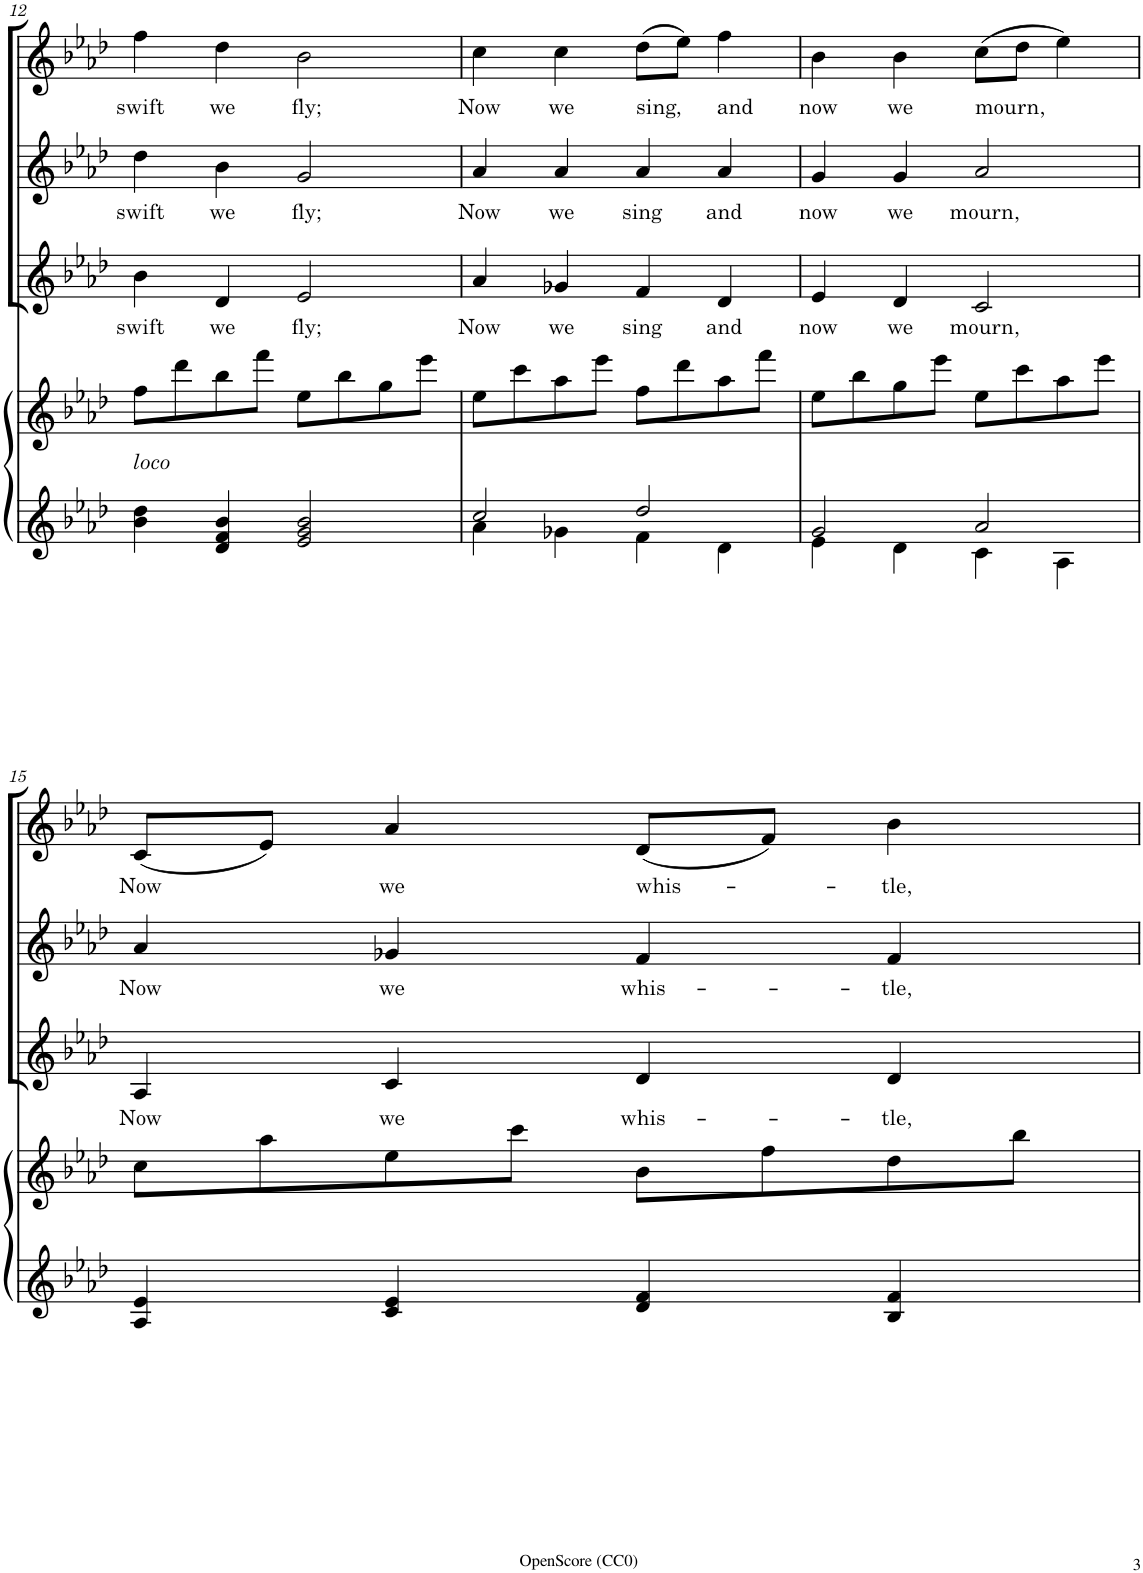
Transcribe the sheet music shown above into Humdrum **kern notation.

**kern	**kern	**kern	**text	**kern	**text	**kern	**text
*part4	*part4	*part3	*part3	*part2	*part2	*part1	*part1
*staff5	*staff4	*staff3	*staff3	*staff2	*staff2	*staff1	*staff1
*I"Piano	*	*I"Voice 3	*	*I"Voice 2	*	*I"Voice 1	*
*I'Pno	*	*	*	*	*	*	*
!!LO:PB:g=z
*clefG2	*clefG2	*clefG2	*	*clefG2	*	*clefG2	*
*k[b-e-a-d-]	*k[b-e-a-d-]	*k[b-e-a-d-]	*	*k[b-e-a-d-]	*	*k[b-e-a-d-]	*
*M2/2	*M2/2	*M2/2	*	*M2/2	*	*M2/2	*
*met(c|)	*met(c|)	*met(c|)	*	*met(c|)	*	*met(c|)	*
=12	=12	=12	=12	=12	=12	=12	=12
!	!LO:TX:b:i:t=loco	!	!	!	!	!	!
!	!	!	!LO:LY:b	!	!LO:LY:b	!	!LO:LY:b
4b-\ 4dd-\	8ff\L	4b-\	swift	4dd-\	swift	4ff\	swift
.	8ddd-\	.	.	.	.	.	.
!	!	!	!LO:LY:b	!	!LO:LY:b	!	!LO:LY:b
4d-/ 4f/ 4b-/	8bb-\	4d-/	we	4b-\	we	4dd-\	we
.	8fff\J	.	.	.	.	.	.
!	!	!	!LO:LY:b	!	!LO:LY:b	!	!LO:LY:b
2e-/ 2g/ 2b-/	8ee-\L	2e-/	fly;	2g/	fly;	2b-\	fly;
.	8bb-\	.	.	.	.	.	.
.	8gg\	.	.	.	.	.	.
.	8eee-\J	.	.	.	.	.	.
=13	=13	=13	=13	=13	=13	=13	=13
*^	*	*	*	*	*	*	*
!	!	!	!	!LO:LY:b	!	!LO:LY:b	!	!LO:LY:b
2cc/	4a-\	8ee-\L	4a-/	Now	4a-/	Now	4cc\	Now
.	.	8ccc\	.	.	.	.	.	.
!	!	!	!	!LO:LY:b	!	!LO:LY:b	!	!LO:LY:b
.	4g-X\	8aa-\	4g-X/	we	4a-/	we	4cc\	we
.	.	8eee-\J	.	.	.	.	.	.
!	!	!	!	!LO:LY:b	!	!LO:LY:b	!	!LO:LY:b
2dd-/	4f\	8ff\L	4f/	sing	4a-/	sing	(8dd-\L	sing,
.	.	8ddd-\	.	.	.	.	8ee-\J)	.
!	!	!	!	!LO:LY:b	!	!LO:LY:b	!	!LO:LY:b
.	4d-\	8aa-\	4d-/	and	4a-/	and	4ff\	and
.	.	8fff\J	.	.	.	.	.	.
=14	=14	=14	=14	=14	=14	=14	=14	=14
!	!	!	!	!LO:LY:b	!	!LO:LY:b	!	!LO:LY:b
2g/	4e-\	8ee-\L	4e-/	now	4g/	now	4b-\	now
.	.	8bb-\	.	.	.	.	.	.
!	!	!	!	!LO:LY:b	!	!LO:LY:b	!	!LO:LY:b
.	4d-\	8gg\	4d-/	we	4g/	we	4b-\	we
.	.	8eee-\J	.	.	.	.	.	.
!	!	!	!	!LO:LY:b	!	!LO:LY:b	!	!LO:LY:b
2a-/	4c\	8ee-\L	2c/	mourn,	2a-/	mourn,	(8cc\L	mourn,
.	.	8ccc\	.	.	.	.	8dd-\J	.
.	4A-\	8aa-\	.	.	.	.	4ee-\)	.
.	.	8eee-\J	.	.	.	.	.	.
*v	*v	*	*	*	*	*	*	*
!!LO:LB:g=z
=15	=15	=15	=15	=15	=15	=15	=15
!	!	!	!LO:LY:b	!	!LO:LY:b	!	!LO:LY:b
4A-/ 4e-/	8cc\L	4A-/	Now	4a-/	Now	(8c/L	Now
.	8aa-\	.	.	.	.	8e-/J)	.
!	!	!	!LO:LY:b	!	!LO:LY:b	!	!LO:LY:b
4c/ 4e-/	8ee-\	4c/	we	4g-X/	we	4a-/	we
.	8ccc\J	.	.	.	.	.	.
!	!	!	!LO:LY:b	!	!LO:LY:b	!	!LO:LY:b
4d-/ 4f/	8b-\L	4d-/	whis-	4f/	whis-	(8d-/L	whis-
.	8ff\	.	.	.	.	8f/J)	.
!	!	!	!LO:LY:b	!	!LO:LY:b	!	!LO:LY:b
4B-/ 4f/	8dd-\	4d-/	-tle,	4f/	-tle,	4b-\	-tle,
.	8bb-\J	.	.	.	.	.	.
=	=	=	=	=	=	=	=
*-	*-	*-	*-	*-	*-	*-	*-
